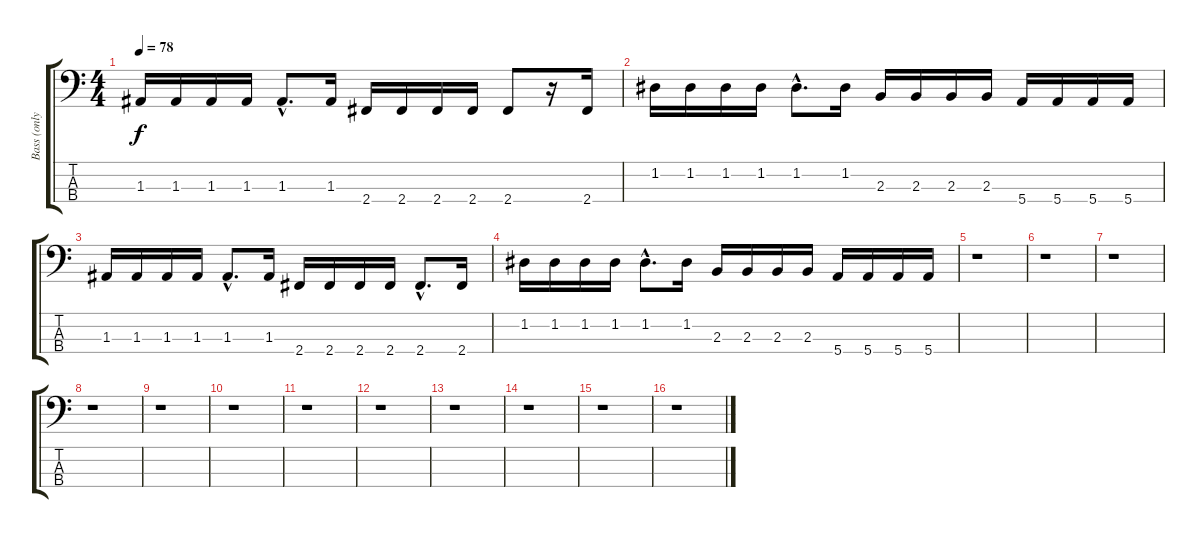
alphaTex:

\track ("Bass (only verse tabbed)" "Bass (only") {instrument electricbasspick}
\staff {score tabs}
\tuning (G2 D2 A1 E1) {hide}
\ts (4 4)
\tempo 78
\clef f4
\ks c
1.3.16{dy f} 1.3.16 1.3.16 1.3.16 1.3{hac}.8{d} 1.3.16 2.4.16 2.4.16 2.4.16 2.4.16 2.4.8 r.16 2.4.16 |
1.2.16 1.2.16 1.2.16 1.2.16 1.2{hac}.8{d} 1.2.16 2.3.16 2.3.16 2.3.16 2.3.16 5.4.16 5.4.16 5.4.16 5.4.16 |
1.3.16 1.3.16 1.3.16 1.3.16 1.3{hac}.8{d} 1.3.16 2.4.16 2.4.16 2.4.16 2.4.16 2.4{hac}.8{d} 2.4.16 |
1.2.16 1.2.16 1.2.16 1.2.16 1.2{hac}.8{d} 1.2.16 2.3.16 2.3.16 2.3.16 2.3.16 5.4.16 5.4.16 5.4.16 5.4.16 |
r.1 |
r.1 |
r.1 |
r.1 |
r.1 |
r.1 |
r.1 |
r.1 |
r.1 |
r.1 |
r.1 |
r.1
